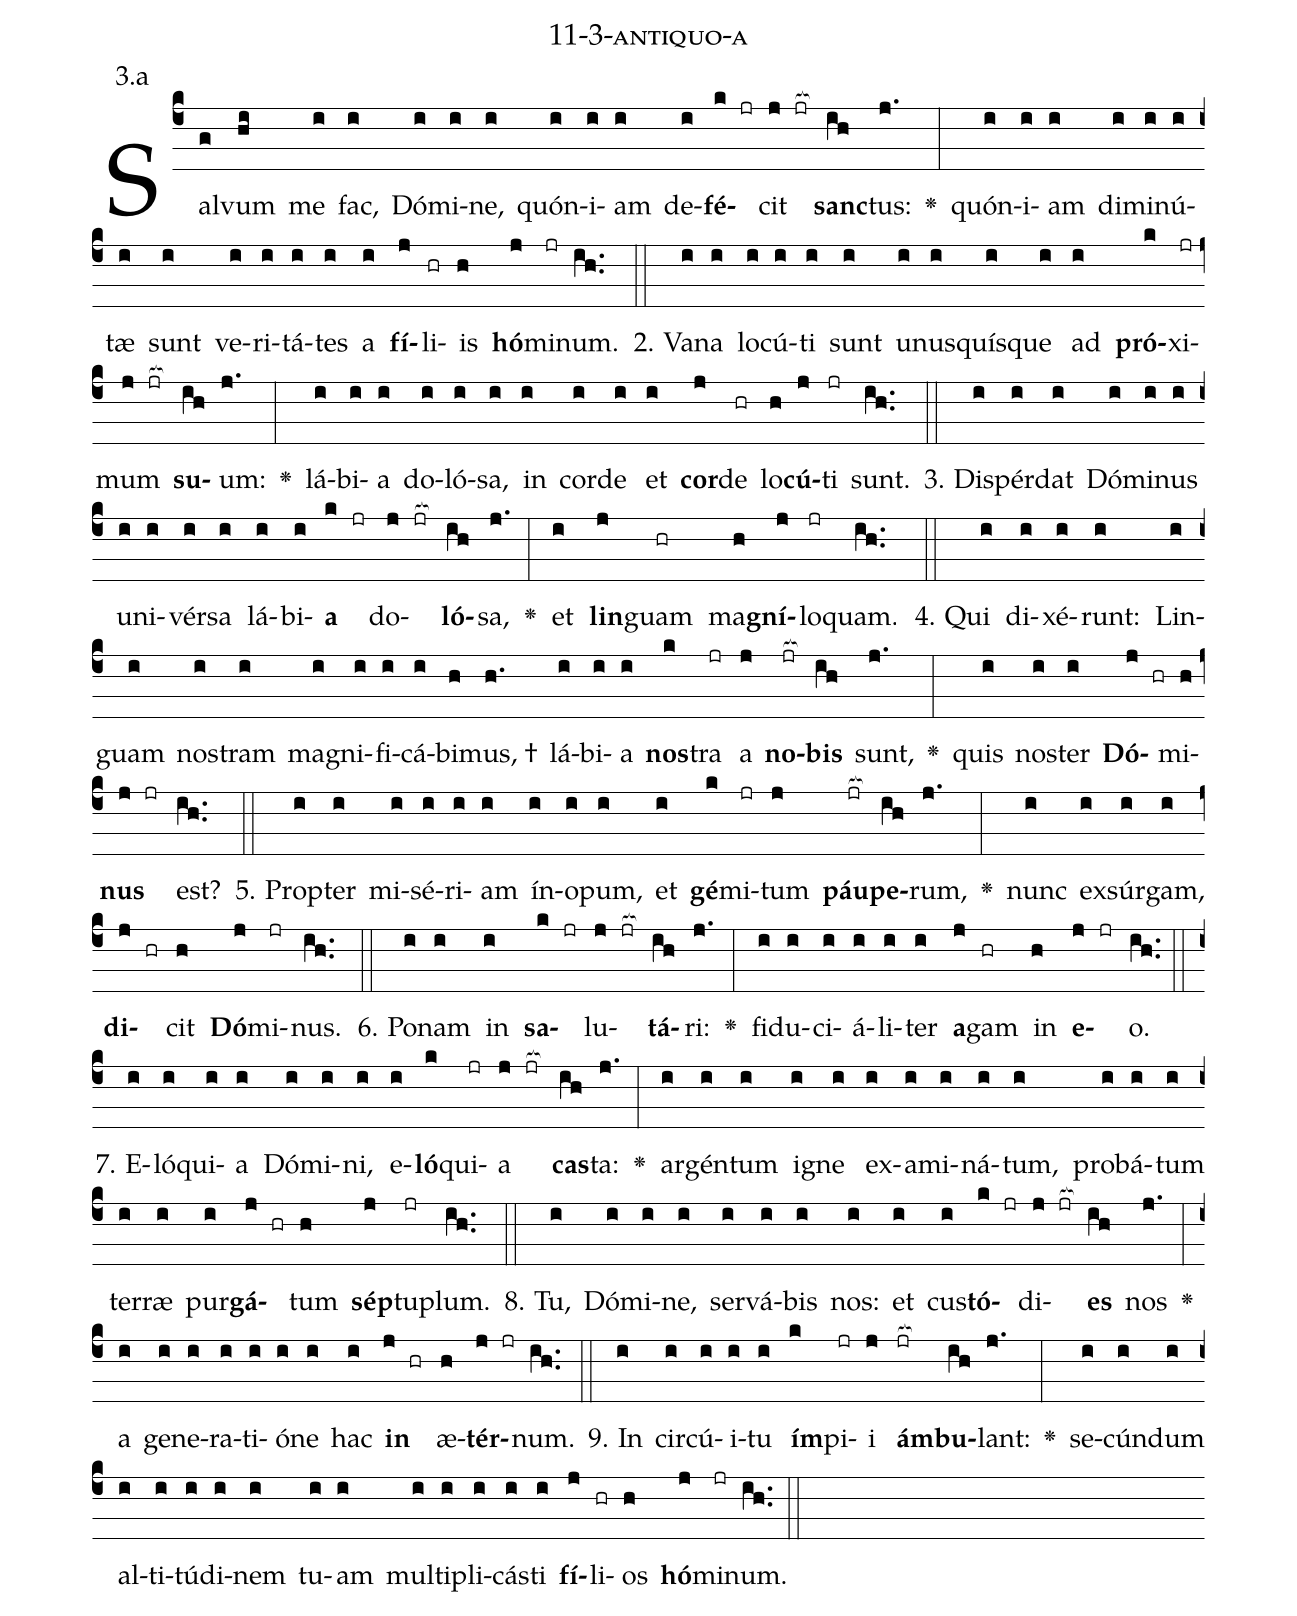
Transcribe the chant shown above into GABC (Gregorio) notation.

name: 11-3-antiquo-a;
annotation: 3.a;
%%
(c4)Sal(g)vum(hi) me(i) fac,(i) Dó(i)mi(i)ne,(i) quón(i)i(i)am(i) de(i)<b>fé</b>(k jr)cit(j jr[ocb:1{]) <b>sanc</b>(ih[ocb:0}])tus:(j.) <v>\greheightstar</v>(:) quón(i)i(i)am(i) di(i)mi(i)nú(i)tæ(i) sunt(i) ve(i)ri(i)tá(i)tes(i) a(i) <b>fí</b>(j)li(hr)is(h) <b>hó</b>(j)mi(jr)num.(ih..) (::)
2. Va(i)na(i) lo(i)cú(i)ti(i) sunt(i) u(i)nus(i)quís(i)que(i) ad(i) <b>pró</b>(k)xi(jr)mum(j jr[ocb:1{]) <b>su</b>(ih[ocb:0}])um:(j.) <v>\greheightstar</v>(:) lá(i)bi(i)a(i) do(i)ló(i)sa,(i) in(i) cor(i)de(i) et(i) <b>cor</b>(j)de(hr) lo(h)<b>cú</b>(j)ti(jr) sunt.(ih..) (::)
3. Dis(i)pér(i)dat(i) Dó(i)mi(i)nus(i) u(i)ni(i)vér(i)sa(i) lá(i)bi(i)<b>a</b>(k jr) do(j jr[ocb:1{])<b>ló</b>(ih[ocb:0}])sa,(j.) <v>\greheightstar</v>(:) et(i) <b>lin</b>(j)guam(hr) ma(h)<b>gní</b>(j)lo(jr)quam.(ih..) (::)
4. Qui(i) di(i)xé(i)runt:(i) Lin(i)guam(i) nos(i)tram(i) ma(i)gni(i)fi(i)cá(i)bi(h)mus, †(h.) lá(i)bi(i)a(i) <b>nos</b>(k)tra(jr) a(j) <b>no</b>(jr[ocb:1{])<b>bis</b>(ih[ocb:0}]) sunt,(j.) <v>\greheightstar</v>(:) quis(i) nos(i)ter(i) <b>Dó</b>(j hr)mi(h)<b>nus</b>(j jr) est?(ih..) (::)
5. Prop(i)ter(i) mi(i)sé(i)ri(i)am(i) ín(i)o(i)pum,(i) et(i) <b>gé</b>(k)mi(jr)tum(j) <b>páu</b>(jr[ocb:1{])<b>pe</b>(ih[ocb:0}])rum,(j.) <v>\greheightstar</v>(:) nunc(i) ex(i)súr(i)gam,(i) <b>di</b>(j hr)cit(h) <b>Dó</b>(j)mi(jr)nus.(ih..) (::)
6. Po(i)nam(i) in(i) <b>sa</b>(k jr)lu(j jr[ocb:1{])<b>tá</b>(ih[ocb:0}])ri:(j.) <v>\greheightstar</v>(:) fi(i)du(i)ci(i)á(i)li(i)ter(i) <b>a</b>(j)gam(hr) in(h) <b>e</b>(j jr)o.(ih..) (::)
7. E(i)ló(i)qui(i)a(i) Dó(i)mi(i)ni,(i) e(i)<b>ló</b>(k)qui(jr)a(j jr[ocb:1{]) <b>cas</b>(ih[ocb:0}])ta:(j.) <v>\greheightstar</v>(:) ar(i)gén(i)tum(i) i(i)gne(i) ex(i)a(i)mi(i)ná(i)tum,(i) pro(i)bá(i)tum(i) ter(i)ræ(i) pur(i)<b>gá</b>(j hr)tum(h) <b>sép</b>(j)tu(jr)plum.(ih..) (::)
8. Tu,(i) Dó(i)mi(i)ne,(i) ser(i)vá(i)bis(i) nos:(i) et(i) cus(i)<b>tó</b>(k jr)di(j jr[ocb:1{])<b>es</b>(ih[ocb:0}]) nos(j.) <v>\greheightstar</v>(:) a(i) ge(i)ne(i)ra(i)ti(i)ó(i)ne(i) hac(i) <b>in</b>(j hr) æ(h)<b>tér</b>(j jr)num.(ih..) (::)
9. In(i) cir(i)cú(i)i(i)tu(i) <b>ím</b>(k)pi(jr)i(j) <b>ám</b>(jr[ocb:1{])<b>bu</b>(ih[ocb:0}])lant:(j.) <v>\greheightstar</v>(:) se(i)cún(i)dum(i) al(i)ti(i)tú(i)di(i)nem(i) tu(i)am(i) mul(i)ti(i)pli(i)cás(i)ti(i) <b>fí</b>(j)li(hr)os(h) <b>hó</b>(j)mi(jr)num.(ih..) (::)
